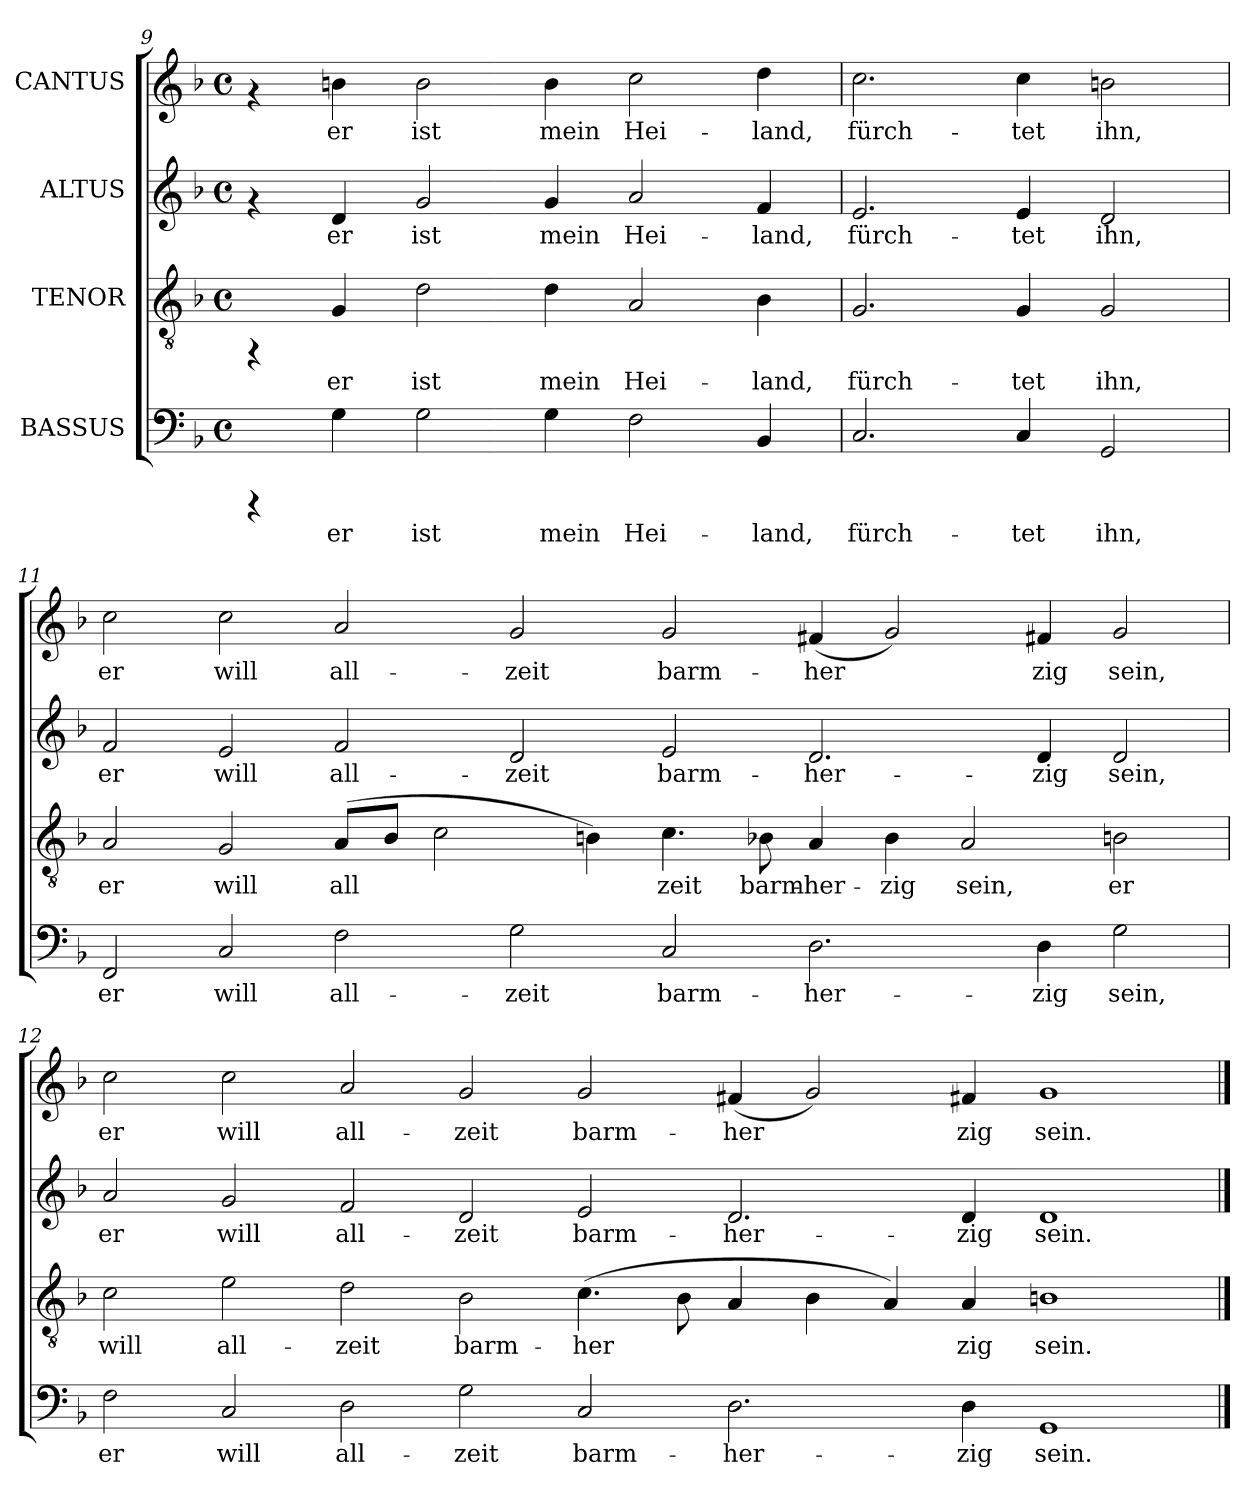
**kern	**text	**kern	**text	**kern	**text	**kern	**text
*part4	*part4	*part3	*part3	*part2	*part2	*part1	*part1
*staff4	*staff4	*staff3	*staff3	*staff2	*staff2	*staff1	*staff1
*I"BASSUS	*	*I"TENOR	*	*I"ALTUS	*	*I"CANTUS	*
*clefF4	*	*clefGv2	*	*clefG2	*	*clefG2	*
*k[b-]	*	*k[b-]	*	*k[b-]	*	*k[b-]	*
*F:	*	*F:	*	*F:	*	*F:	*
*M4/4	*	*M4/4	*	*M4/4	*	*M4/4	*
*met(c)	*	*met(c)	*	*met(c)	*	*met(c)	*
=9	=9	=9	=9	=9	=9	=9	=9
4rCCC	.	4rFF	.	4rf	.	4rf	.
!	!LO:LY:b:rj	!	!LO:LY:b:rj	!	!LO:LY:b:rj	!	!LO:LY:b:rj
4G\	er	4G/	er	4d/	er	4bn\	er
!	!LO:LY:b:rj	!	!LO:LY:b:rj	!	!LO:LY:b:rj	!	!LO:LY:b:rj
2G\	ist	2d\	ist	2g/	ist	2b\	ist
!	!LO:LY:b:rj	!	!LO:LY:b:rj	!	!LO:LY:b:rj	!	!LO:LY:b:rj
4G\	mein	4d\	mein	4g/	mein	4b\	mein
!	!LO:LY:b:rj	!	!LO:LY:b:rj	!	!LO:LY:b:rj	!	!LO:LY:b:rj
2F\	Hei-	2A/	Hei-	2a/	Hei-	2cc\	Hei-
!	!LO:LY:b:rj	!	!LO:LY:b:rj	!	!LO:LY:b:rj	!	!LO:LY:b:rj
4BB-/	-land,	4B-\	-land,	4f/	-land,	4dd\	-land,
!!LO:LB:g=z
=10	=10	=10	=10	=10	=10	=10	=10
!	!LO:LY:b:rj	!	!LO:LY:b:rj	!	!LO:LY:b:rj	!	!LO:LY:b:rj
2.C/	fürch-	2.G/	fürch-	2.e/	fürch-	2.cc\	fürch-
!	!LO:LY:b:rj	!	!LO:LY:b:rj	!	!LO:LY:b:rj	!	!LO:LY:b:rj
4C/	-tet	4G/	-tet	4e/	-tet	4cc\	-tet
!	!LO:LY:b:rj	!	!LO:LY:b:rj	!	!LO:LY:b:rj	!	!LO:LY:b:rj
2GG/	ihn,	2G/	ihn,	2d/	ihn,	2bn\	ihn,
=11	=11	=11	=11	=11	=11	=11	=11
!	!LO:LY:b:rj	!	!LO:LY:b:rj	!	!LO:LY:b:rj	!	!LO:LY:b:rj
2FF/	er	2A/	er	2f/	er	2cc\	er
!	!LO:LY:b:rj	!	!LO:LY:b:rj	!	!LO:LY:b:rj	!	!LO:LY:b:rj
2C/	will	2G/	will	2e/	will	2cc\	will
!	!LO:LY:b:rj	!	!LO:LY:b:rj	!	!LO:LY:b:rj	!	!LO:LY:b:rj
2F\	all-	(>8A/L	all-	2f/	all-	2a/	all-
!	!	!	!LO:LY:b:rj	!	!	!	!
.	.	8B-/J	--	.	.	.	.
!	!	!	!LO:LY:b:rj	!	!	!	!
.	.	2c\	--	.	.	.	.
!	!LO:LY:b:rj	!	!	!	!LO:LY:b:rj	!	!LO:LY:b:rj
2G\	-zeit	.	.	2d/	-zeit	2g/	-zeit
!	!	!	!LO:LY:b:rj	!	!	!	!
.	.	4Bn\)	--	.	.	.	.
!	!LO:LY:b:rj	!	!LO:LY:b:rj	!	!LO:LY:b:rj	!	!LO:LY:b:rj
2C/	barm-	4.c\	-zeit	2e/	barm-	2g/	barm-
!	!	!	!LO:LY:b:rj	!	!	!	!
.	.	8B-\	barm-	.	.	.	.
!	!LO:LY:b:rj	!	!LO:LY:b:rj	!	!LO:LY:b:rj	!	!LO:LY:b:rj
2.D\	-her-	4A/	-her-	2.d/	-her-	(<4f#X/	-her-
!	!	!	!LO:LY:b:rj	!	!	!	!LO:LY:b:rj
.	.	4B-\	-zig	.	.	2g/)	--
!	!	!	!LO:LY:b:rj	!	!	!	!
.	.	2A/	sein,	.	.	.	.
!	!LO:LY:b:rj	!	!	!	!LO:LY:b:rj	!	!LO:LY:b:rj
4D\	-zig	.	.	4d/	-zig	4f#X/	-zig
!	!LO:LY:b:rj	!	!LO:LY:b:rj	!	!LO:LY:b:rj	!	!LO:LY:b:rj
2G\	sein,	2Bn\	er	2d/	sein,	2g/	sein,
=12	=12	=12	=12	=12	=12	=12	=12
!	!LO:LY:b:rj	!	!LO:LY:b:rj	!	!LO:LY:b:rj	!	!LO:LY:b:rj
2F\	er	2c\	will	2a/	er	2cc\	er
!	!LO:LY:b:rj	!	!LO:LY:b:rj	!	!LO:LY:b:rj	!	!LO:LY:b:rj
2C/	will	2e\	all-	2g/	will	2cc\	will
!	!LO:LY:b:rj	!	!LO:LY:b:rj	!	!LO:LY:b:rj	!	!LO:LY:b:rj
2D\	all-	2d\	-zeit	2f/	all-	2a/	all-
!	!LO:LY:b:rj	!	!LO:LY:b:rj	!	!LO:LY:b:rj	!	!LO:LY:b:rj
2G\	-zeit	2B-\	barm-	2d/	-zeit	2g/	-zeit
!	!LO:LY:b:rj	!	!LO:LY:b:rj	!	!LO:LY:b:rj	!	!LO:LY:b:rj
2C/	barm-	(>4.c\	-her-	2e/	barm-	2g/	barm-
!	!	!	!LO:LY:b:rj	!	!	!	!
.	.	8B-\	--	.	.	.	.
!	!LO:LY:b:rj	!	!LO:LY:b:rj	!	!LO:LY:b:rj	!	!LO:LY:b:rj
2.D\	-her-	4A/	--	2.d/	-her-	(<4f#X/	-her-
!	!	!	!LO:LY:b:rj	!	!	!	!LO:LY:b:rj
.	.	4B-\	--	.	.	2g/)	--
!	!	!	!LO:LY:b:rj	!	!	!	!
.	.	4A/)	--	.	.	.	.
!	!LO:LY:b:rj	!	!LO:LY:b:rj	!	!LO:LY:b:rj	!	!LO:LY:b:rj
4D\	-zig	4A/	-zig	4d/	-zig	4f#X/	-zig
!	!LO:LY:b:rj	!	!LO:LY:b:rj	!	!LO:LY:b:rj	!	!LO:LY:b:rj
1GG	sein.	1Bn	sein.	1d	sein.	1g	sein.
==	==	==	==	==	==	==	==
*-	*-	*-	*-	*-	*-	*-	*-
